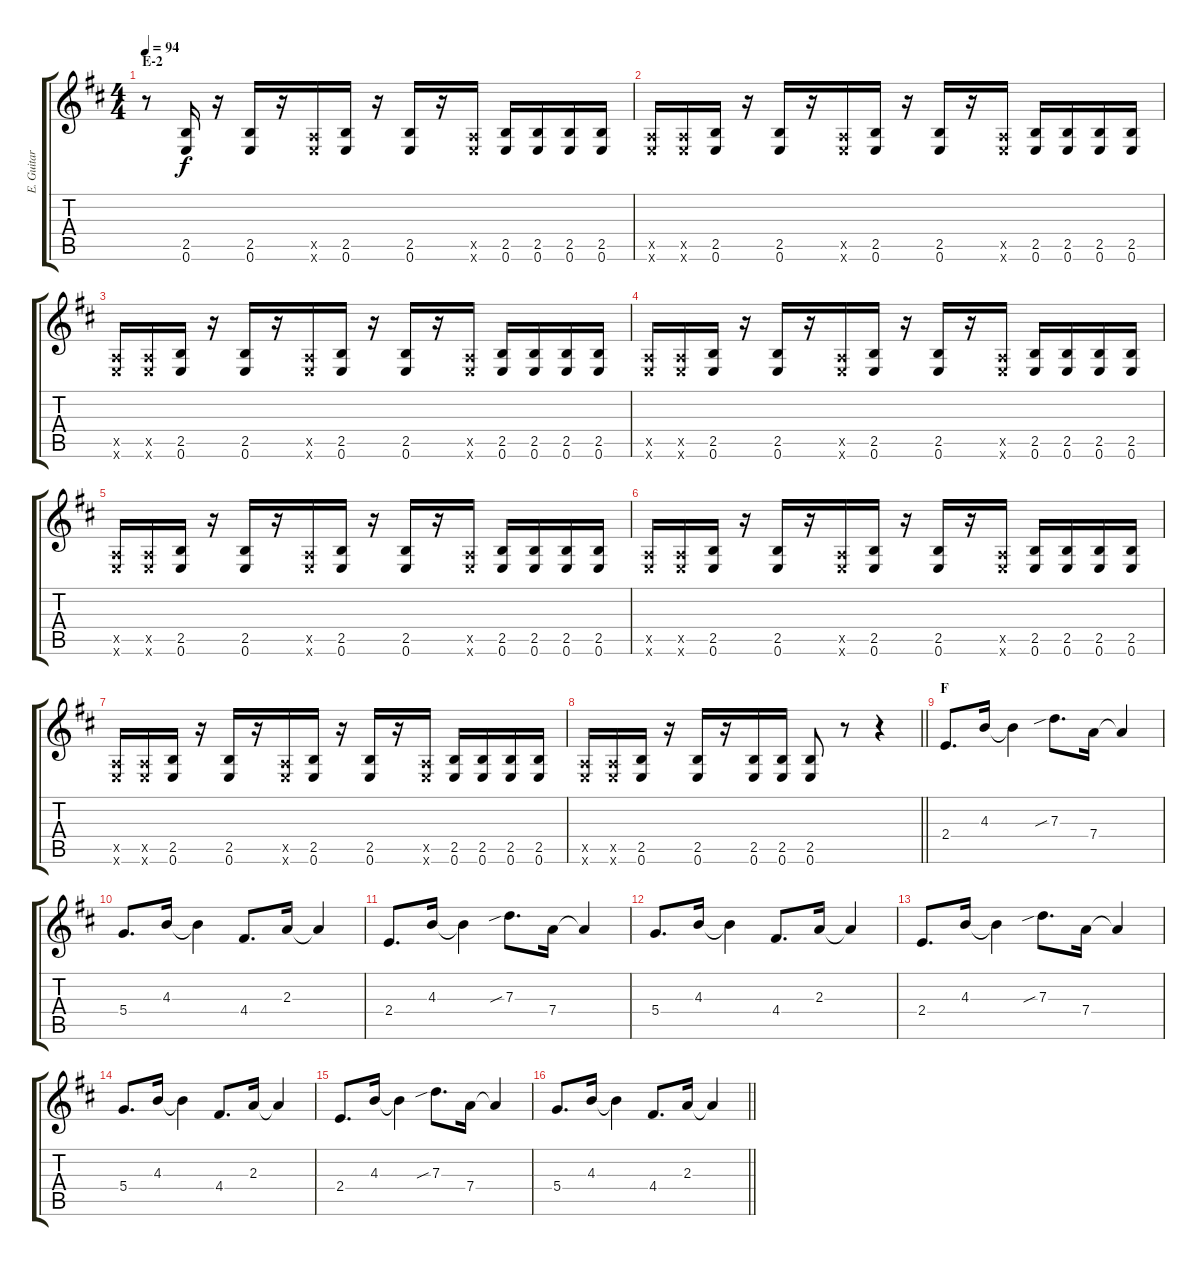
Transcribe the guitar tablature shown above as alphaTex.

\track ("E. Guitar I" "E. Guitar ") {instrument overdrivenguitar}
\staff {score tabs}
\tuning (E4 B3 G3 D3 A2 E2) {hide}
\ts (4 4)
\section ("" "E-2")
\tempo 94
\clef g2
\ks d
r.8{dy f} (2.5 0.6).16 r.16 (2.5 0.6).16 r.16 (0.5{x} 0.6{x}).16 (2.5 0.6).16 r.16 (2.5 0.6).16 r.16 (0.5{x} 0.6{x}).16 (2.5 0.6).16 (2.5 0.6).16 (2.5 0.6).16 (2.5 0.6).16 |
(0.5{x} 0.6{x}).16 (0.5{x} 0.6{x}).16 (2.5 0.6).16 r.16 (2.5 0.6).16 r.16 (0.5{x} 0.6{x}).16 (2.5 0.6).16 r.16 (2.5 0.6).16 r.16 (0.5{x} 0.6{x}).16 (2.5 0.6).16 (2.5 0.6).16 (2.5 0.6).16 (2.5 0.6).16 |
(0.5{x} 0.6{x}).16 (0.5{x} 0.6{x}).16 (2.5 0.6).16 r.16 (2.5 0.6).16 r.16 (0.5{x} 0.6{x}).16 (2.5 0.6).16 r.16 (2.5 0.6).16 r.16 (0.5{x} 0.6{x}).16 (2.5 0.6).16 (2.5 0.6).16 (2.5 0.6).16 (2.5 0.6).16 |
(0.5{x} 0.6{x}).16 (0.5{x} 0.6{x}).16 (2.5 0.6).16 r.16 (2.5 0.6).16 r.16 (0.5{x} 0.6{x}).16 (2.5 0.6).16 r.16 (2.5 0.6).16 r.16 (0.5{x} 0.6{x}).16 (2.5 0.6).16 (2.5 0.6).16 (2.5 0.6).16 (2.5 0.6).16 |
(0.5{x} 0.6{x}).16 (0.5{x} 0.6{x}).16 (2.5 0.6).16 r.16 (2.5 0.6).16 r.16 (0.5{x} 0.6{x}).16 (2.5 0.6).16 r.16 (2.5 0.6).16 r.16 (0.5{x} 0.6{x}).16 (2.5 0.6).16 (2.5 0.6).16 (2.5 0.6).16 (2.5 0.6).16 |
(0.5{x} 0.6{x}).16 (0.5{x} 0.6{x}).16 (2.5 0.6).16 r.16 (2.5 0.6).16 r.16 (0.5{x} 0.6{x}).16 (2.5 0.6).16 r.16 (2.5 0.6).16 r.16 (0.5{x} 0.6{x}).16 (2.5 0.6).16 (2.5 0.6).16 (2.5 0.6).16 (2.5 0.6).16 |
(0.5{x} 0.6{x}).16 (0.5{x} 0.6{x}).16 (2.5 0.6).16 r.16 (2.5 0.6).16 r.16 (0.5{x} 0.6{x}).16 (2.5 0.6).16 r.16 (2.5 0.6).16 r.16 (0.5{x} 0.6{x}).16 (2.5 0.6).16 (2.5 0.6).16 (2.5 0.6).16 (2.5 0.6).16 |
\barLineRight lightlight
(0.5{x} 0.6{x}).16 (0.5{x} 0.6{x}).16 (2.5 0.6).16 r.16 (2.5 0.6).16 r.16 (2.5 0.6).16 (2.5 0.6).16 (2.5 0.6).8 r.8 r.4 |
\section ("" "F")
2.4.8{d} 4.3.16 4.3{t}.4 7.3{sib}.8{d} 7.4.16 7.4{t}.4 |
5.4.8{d} 4.3.16 4.3{t}.4 4.4.8{d} 2.3.16 2.3{t}.4 |
2.4.8{d} 4.3.16 4.3{t}.4 7.3{sib}.8{d} 7.4.16 7.4{t}.4 |
5.4.8{d} 4.3.16 4.3{t}.4 4.4.8{d} 2.3.16 2.3{t}.4 |
2.4.8{d} 4.3.16 4.3{t}.4 7.3{sib}.8{d} 7.4.16 7.4{t}.4 |
5.4.8{d} 4.3.16 4.3{t}.4 4.4.8{d} 2.3.16 2.3{t}.4 |
2.4.8{d} 4.3.16 4.3{t}.4 7.3{sib}.8{d} 7.4.16 7.4{t}.4 |
\barLineRight lightlight
5.4.8{d} 4.3.16 4.3{t}.4 4.4.8{d} 2.3.16 2.3{t}.4
